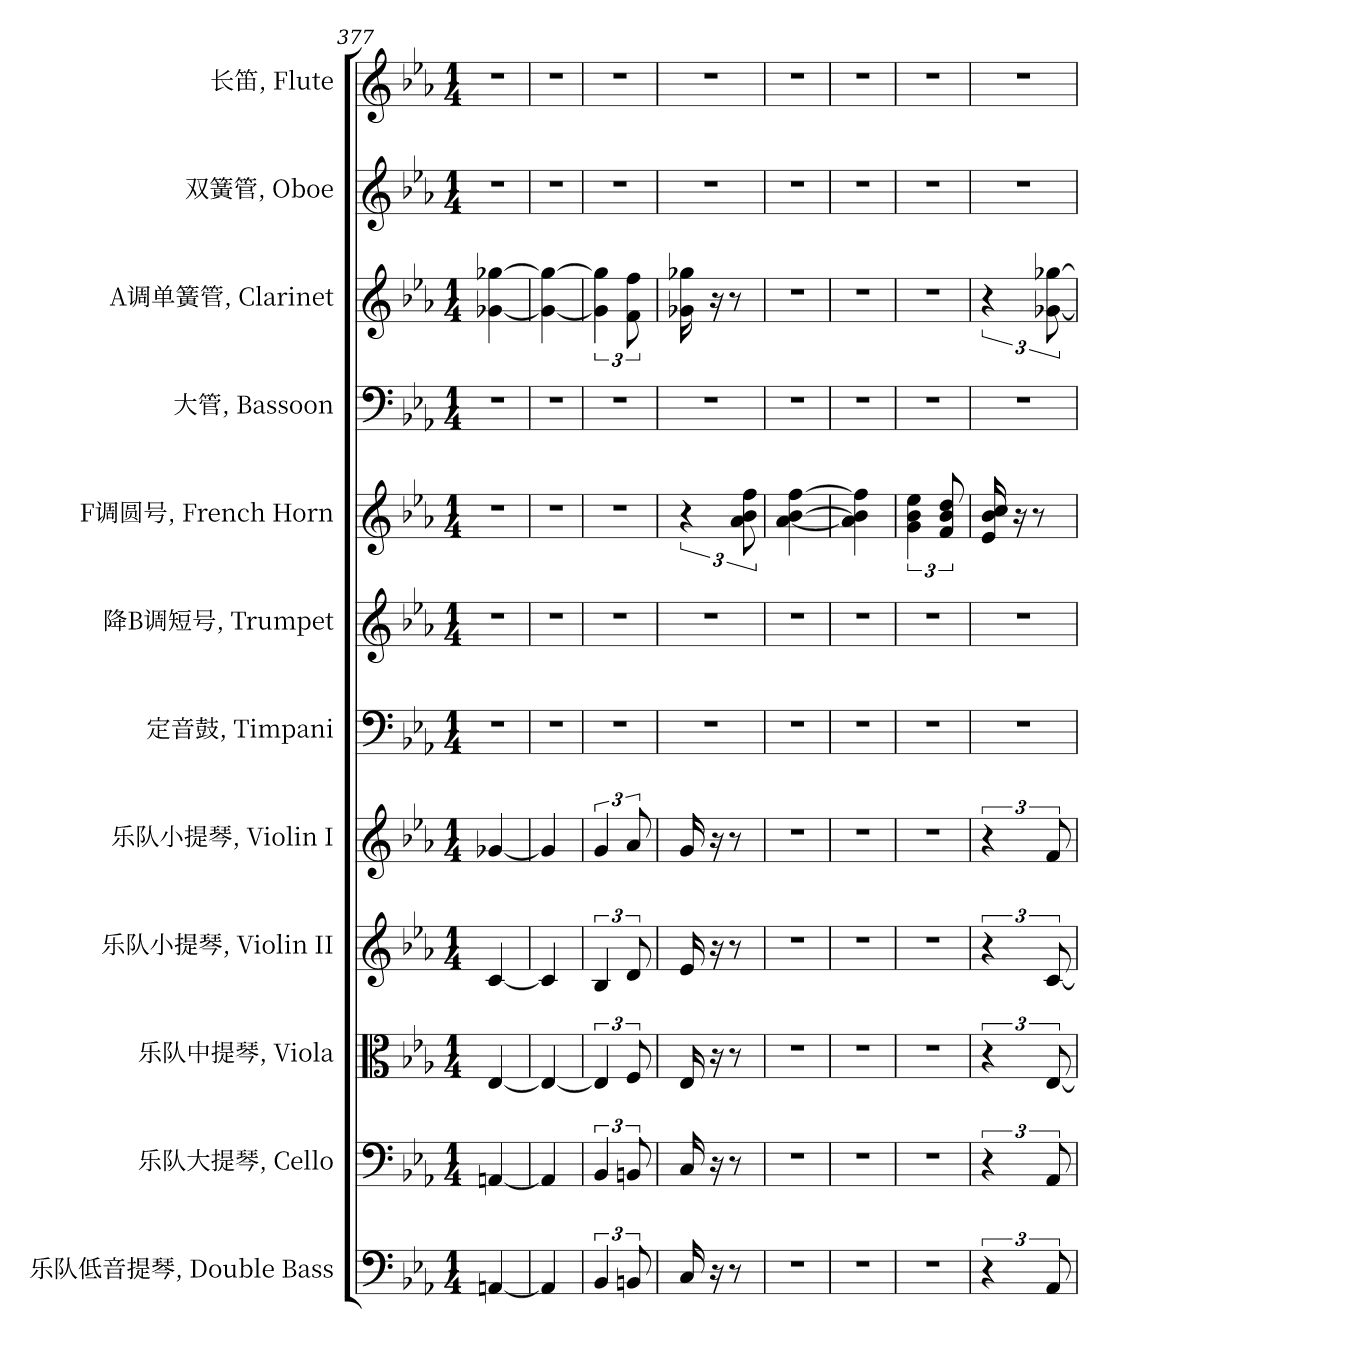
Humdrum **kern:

**kern	**kern	**kern	**kern	**kern	**kern	**kern	**kern	**kern	**kern	**kern	**kern
*part12	*part11	*part10	*part9	*part8	*part7	*part6	*part5	*part4	*part3	*part2	*part1
*staff12	*staff11	*staff10	*staff9	*staff8	*staff7	*staff6	*staff5	*staff4	*staff3	*staff2	*staff1
*I"乐队低音提琴, Double Bass	*I"乐队大提琴, Cello	*I"乐队中提琴, Viola	*I"乐队小提琴, Violin II	*I"乐队小提琴, Violin I	*I"定音鼓, Timpani	*I"降B调短号, Trumpet	*I"F调圆号, French Horn	*I"大管, Bassoon	*I"A调单簧管, Clarinet	*I"双簧管, Oboe	*I"长笛, Flute
*	*	*	*	*	*I'Timp.	*	*I'F Hn.	*I'Bsn.	*I'A Cl.	*I'Ob.	*I'Fl.
*clefF4	*clefF4	*clefC3	*clefG2	*clefG2	*clefF4	*clefG2	*clefG2	*clefF4	*clefG2	*clefG2	*clefG2
*ITrd7c12	*	*	*	*	*	*ITrd1c2	*ITrd4c7	*	*ITrd2c3	*	*
*k[b-e-a-]	*k[b-e-a-]	*k[b-e-a-]	*k[b-e-a-]	*k[b-e-a-]	*k[b-e-a-]	*k[b-e-a-d-g-]	*k[b-e-a-d-]	*k[b-e-a-]	*k[]	*k[b-e-a-]	*k[b-e-a-]
*M1/4	*M1/4	*M1/4	*M1/4	*M1/4	*M1/4	*M1/4	*M1/4	*M1/4	*M1/4	*M1/4	*M1/4
=377	=377	=377	=377	=377	=377	=377	=377	=377	=377	=377	=377
[4AAAn/	[4AAn/	[4E-/	[4c/	[4g-X/	4r	4r	4r	4r	[4e-X\ [4ee-X\	4r	4r
=378	=378	=378	=378	=378	=378	=378	=378	=378	=378	=378	=378
4AAA/]	4AA/]	4E-/_	4c/]	4g-/]	4r	4r	4r	4r	4e-\_ 4ee-\_	4r	4r
=379	=379	=379	=379	=379	=379	=379	=379	=379	=379	=379	=379
6BBB-/	6BB-/	6E-/]	6B-/	6g/	4r	4r	4r	4r	6e-\] 6ee-\]	4r	4r
12BBBn/	12BBn/	12F/	12d/	12a-/	.	.	.	.	12d\ 12dd\	.	.
=380	=380	=380	=380	=380	=380	=380	=380	=380	=380	=380	=380
16CC/	16C/	16E-/	16e-/	16g/	4r	4r	6r	4r	16e-X\ 16ee-X\	4r	4r
16r	16r	16r	16r	16r	.	.	.	.	16r	.	.
8r	8r	8r	8r	8r	.	.	.	.	8r	.	.
.	.	.	.	.	.	.	12d-\ 12e-\ 12b-\	.	.	.	.
!!LO:PB:g=z
=381	=381	=381	=381	=381	=381	=381	=381	=381	=381	=381	=381
4r	4r	4r	4r	4r	4r	4r	[4d-\ [4e-\ [4b-\	4r	4r	4r	4r
=382	=382	=382	=382	=382	=382	=382	=382	=382	=382	=382	=382
4r	4r	4r	4r	4r	4r	4r	4d-\] 4e-\] 4b-\]	4r	4r	4r	4r
=383	=383	=383	=383	=383	=383	=383	=383	=383	=383	=383	=383
4r	4r	4r	4r	4r	4r	4r	6c\ 6e-\ 6a-\	4r	4r	4r	4r
.	.	.	.	.	.	.	12B-/ 12e-/ 12g/	.	.	.	.
=384	=384	=384	=384	=384	=384	=384	=384	=384	=384	=384	=384
6r	6r	6r	6r	6r	4r	4r	16A-/ 16e-/ 16f/	4r	6r	4r	4r
.	.	.	.	.	.	.	16r	.	.	.	.
.	.	.	.	.	.	.	8r	.	.	.	.
12AAA-/	12AA-/	[12E-/	[12c/	12f/	.	.	.	.	[12e-X\ [12ee-X\	.	.
=	=	=	=	=	=	=	=	=	=	=	=
*-	*-	*-	*-	*-	*-	*-	*-	*-	*-	*-	*-
